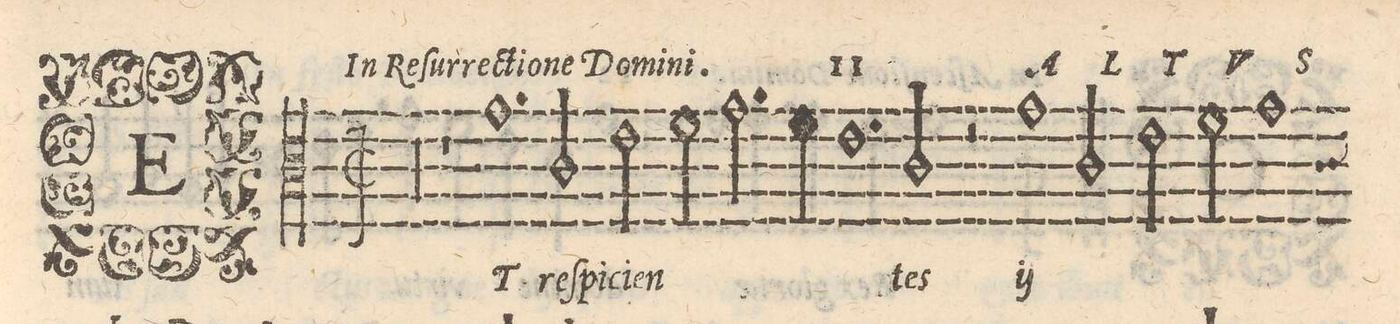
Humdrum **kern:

**kern	**text
*I"ALTVS	*
*clefC3	*
*k[]	*
*met(C|)	*
*M2/1	*
00r	.
=2-	=2-
=3-	=3-
1r	.
1.g	ET
=4-	=4-
2c/	reſ-
2e\	-pi-
2f\	-ci-
=5-	=5-
2.g\	-en-
4f\	.
1.e	.
=6-	=6-
2c/	-tes
2r	.
*	*ij
1g\	Et
=7-	=7-
2c/	reſ-
2e\	-pi-
2f\	-ci-
=8-	=8-
1g	-en-
*custos:c	*
*-	*-
